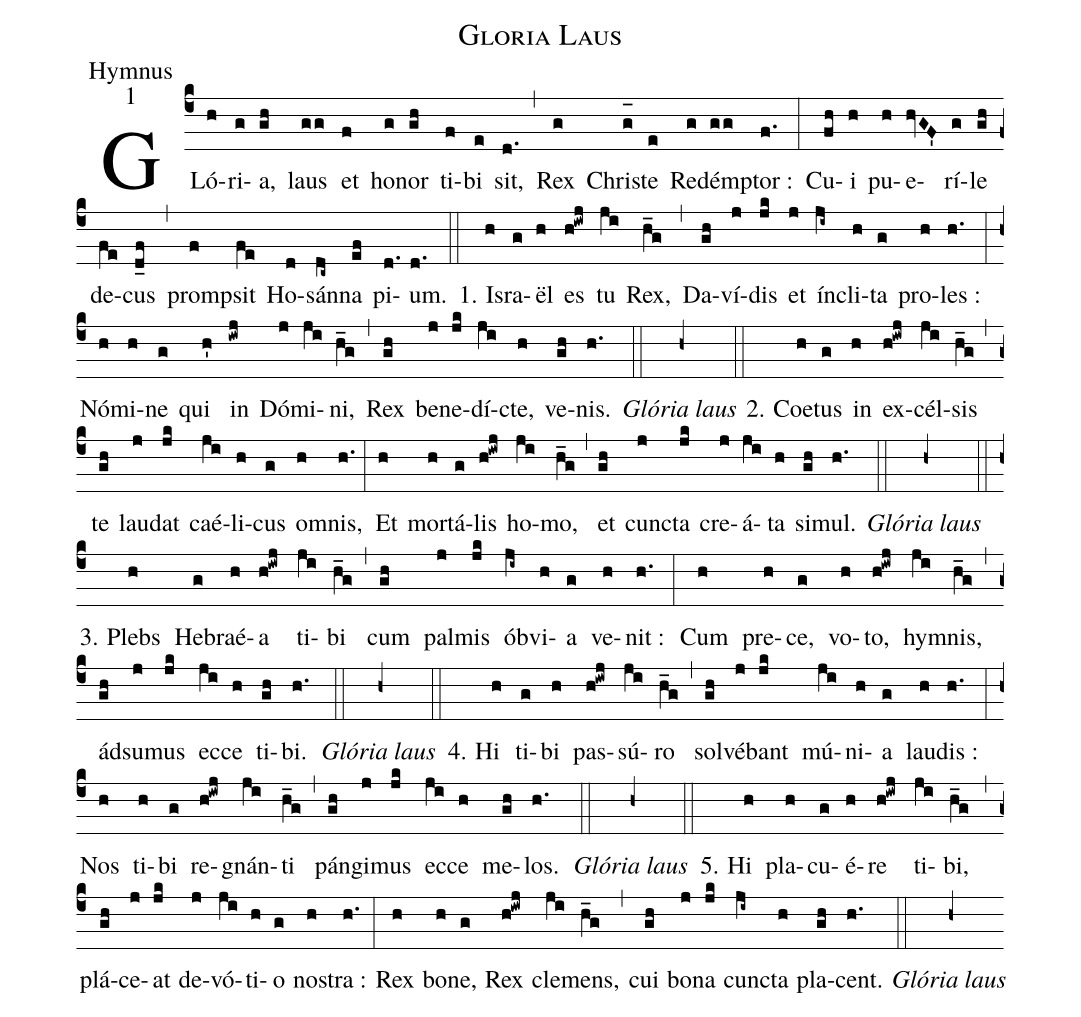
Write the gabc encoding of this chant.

name:Gloria Laus;
office-part:Hymnus;
mode:1;
%%
(c4) GLó(h)ri(g)a,(gh) laus(gg) et(f) ho(g)nor(gh) ti(f)bi(e) sit,(d.) (,) Rex(g) Chri(g_[oh:h])ste(e) Red(g)ém(gg)ptor :(f.) (:)
Cu(fh)i(h) pu(h)e(hvGF')rí(g)le(gh) de(fe)cus(d_f) (,) prom(f)psit(fe) Ho(d)sán(dc~)na(ef) pi(d.)um.(d.) (::)

1. Is(h)ra(g)ël(h) es(h!iwj) tu(ji) Rex,(h_g) (,) Da(gh)ví(j)dis(jk) et(j) ín(ji~)cli(h)ta(g) pro(h)les :(h.) (:)
Nó(h)mi(h)ne(g) qui(h') in(iwj) Dó(j)mi(ji)ni,(h_g) (,) Rex(gh) be(j)ne(jk)dí(ji)cte,(h) ve(gh)nis.(h.) (::) {<i>Glória laus</i>}(h+) (::)

2. Coe(h)tus(g) in(h) ex(h!iwj)cél(ji)sis(h_g) (,) te(gh) lau(j)dat(jk) caé(ji)li(h)cus(g) o(h)mnis,(h.) (:)
Et(h) mor(h)tá(g)lis(h!iwj) ho(ji)mo,(h_g) (,) et(gh) cun(j)cta(jk) cre(j)á(ji)ta(h) si(gh)mul.(h.) (::) {<i>Glória laus</i>}(h+) (::)

3. Plebs(h) He(g)braé(h)a(h!iwj) ti(ji)bi(h_g) (,) cum(gh) pal(j)mis(jk) ób(ji~)vi(h)a(g) ve(h)nit :(h.) (:)
Cum(h) pre(h)ce,(g) vo(h)to,(h!iwj) hy(ji)mnis,(h_g) (,) ád(gh)su(j)mus(jk) ec(ji)ce(h) ti(gh)bi.(h.) (::) {<i>Glória laus</i>}(h+) (::)

4. Hi(h) ti(g)bi(h) pas(h!iwj)sú(ji)ro(h_g) (,) sol(gh)vé(j)bant(jk) mú(ji)ni(h)a(g) lau(h)dis :(h.) (:)
Nos(h) ti(h)bi(g) re(h!iwj)gnán(ji)ti(h_g) (,) pán(gh)gi(j)mus(jk) ec(ji)ce(h) me(gh)los.(h.) (::) {<i>Glória laus</i>}(h+) (::)

5. Hi(h) pla(h)cu(g)é(h)re(h!iwj) ti(ji)bi,(h_g) (,) plá(gh)ce(j)at(jk) de(j)vó(ji)ti(h)o(g) no(h)stra :(h.) (:)
Rex(h) bo(h)ne,(g) Rex(h!iwj) cle(ji)mens,(h_g) (,) c{ui}(gh) bo(j)na(jk) cun(ji~)cta(h) pla(gh)cent.(h.) (::) {<i>Glória laus</i>}(h+)
